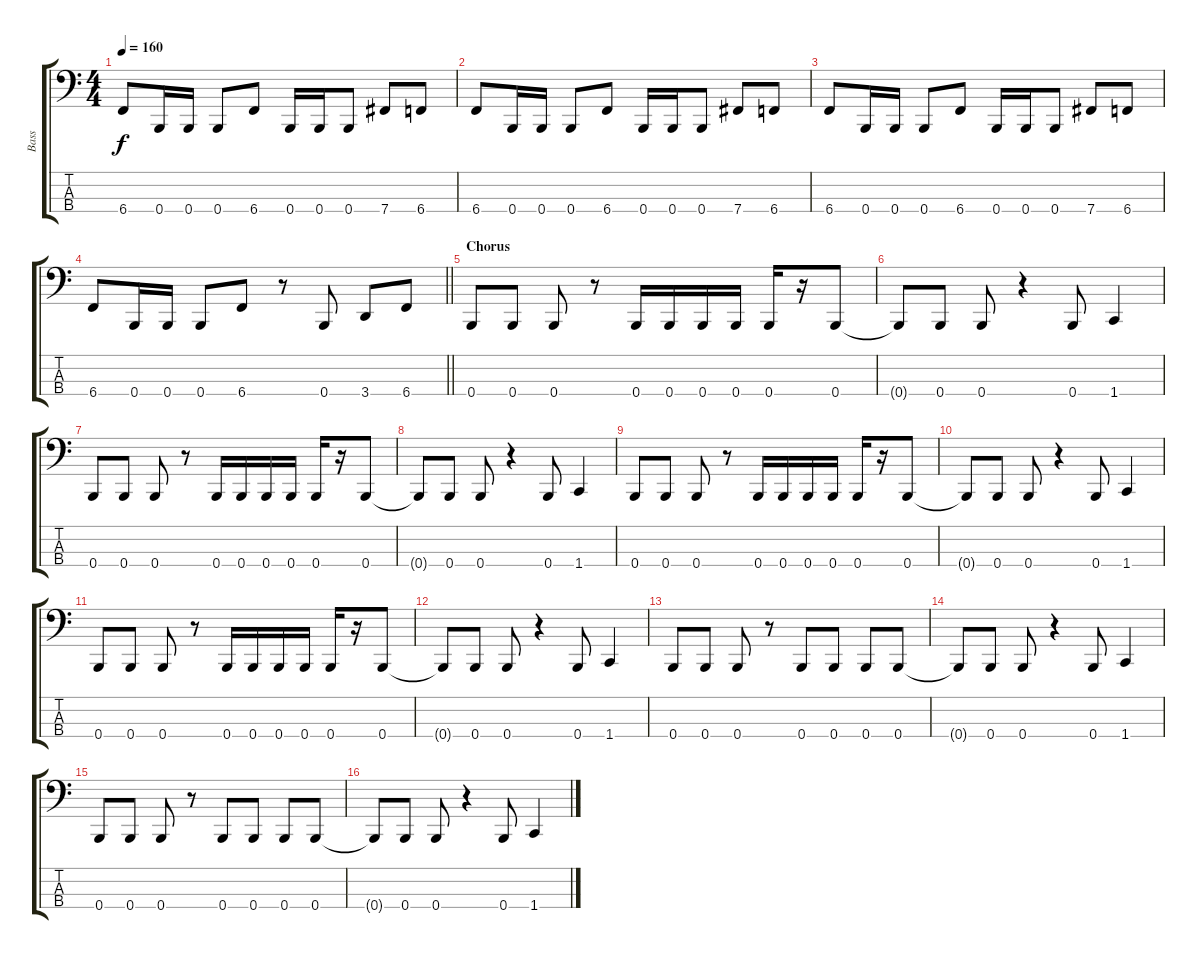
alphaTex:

\track ("Bass" "Bass") {instrument electricbasspick}
\staff {score tabs}
\tuning (E2 B1 Gb1 B0) {hide}
\ts (4 4)
\tempo 160
\clef f4
\ks c
6.4.8{dy f} 0.4.16 0.4.16 0.4.8 6.4.8 0.4.16 0.4.16 0.4.8 7.4.8 6.4.8 |
6.4.8 0.4.16 0.4.16 0.4.8 6.4.8 0.4.16 0.4.16 0.4.8 7.4.8 6.4.8 |
6.4.8 0.4.16 0.4.16 0.4.8 6.4.8 0.4.16 0.4.16 0.4.8 7.4.8 6.4.8 |
\barLineRight lightlight
6.4.8 0.4.16 0.4.16 0.4.8 6.4.8 r.8 0.4.8 3.4.8 6.4.8 |
\section ("" "Chorus")
0.4.8 0.4.8 0.4.8 r.8 0.4.16 0.4.16 0.4.16 0.4.16 0.4.16 r.16 0.4.8 |
0.4{t}.8 0.4.8 0.4.8 r.4 0.4.8 1.4.4 |
0.4.8 0.4.8 0.4.8 r.8 0.4.16 0.4.16 0.4.16 0.4.16 0.4.16 r.16 0.4.8 |
0.4{t}.8 0.4.8 0.4.8 r.4 0.4.8 1.4.4 |
0.4.8 0.4.8 0.4.8 r.8 0.4.16 0.4.16 0.4.16 0.4.16 0.4.16 r.16 0.4.8 |
0.4{t}.8 0.4.8 0.4.8 r.4 0.4.8 1.4.4 |
0.4.8 0.4.8 0.4.8 r.8 0.4.16 0.4.16 0.4.16 0.4.16 0.4.16 r.16 0.4.8 |
0.4{t}.8 0.4.8 0.4.8 r.4 0.4.8 1.4.4 |
0.4.8 0.4.8 0.4.8 r.8 0.4.8 0.4.8 0.4.8 0.4.8 |
0.4{t}.8 0.4.8 0.4.8 r.4 0.4.8 1.4.4 |
0.4.8 0.4.8 0.4.8 r.8 0.4.8 0.4.8 0.4.8 0.4.8 |
0.4{t}.8 0.4.8 0.4.8 r.4 0.4.8 1.4.4
